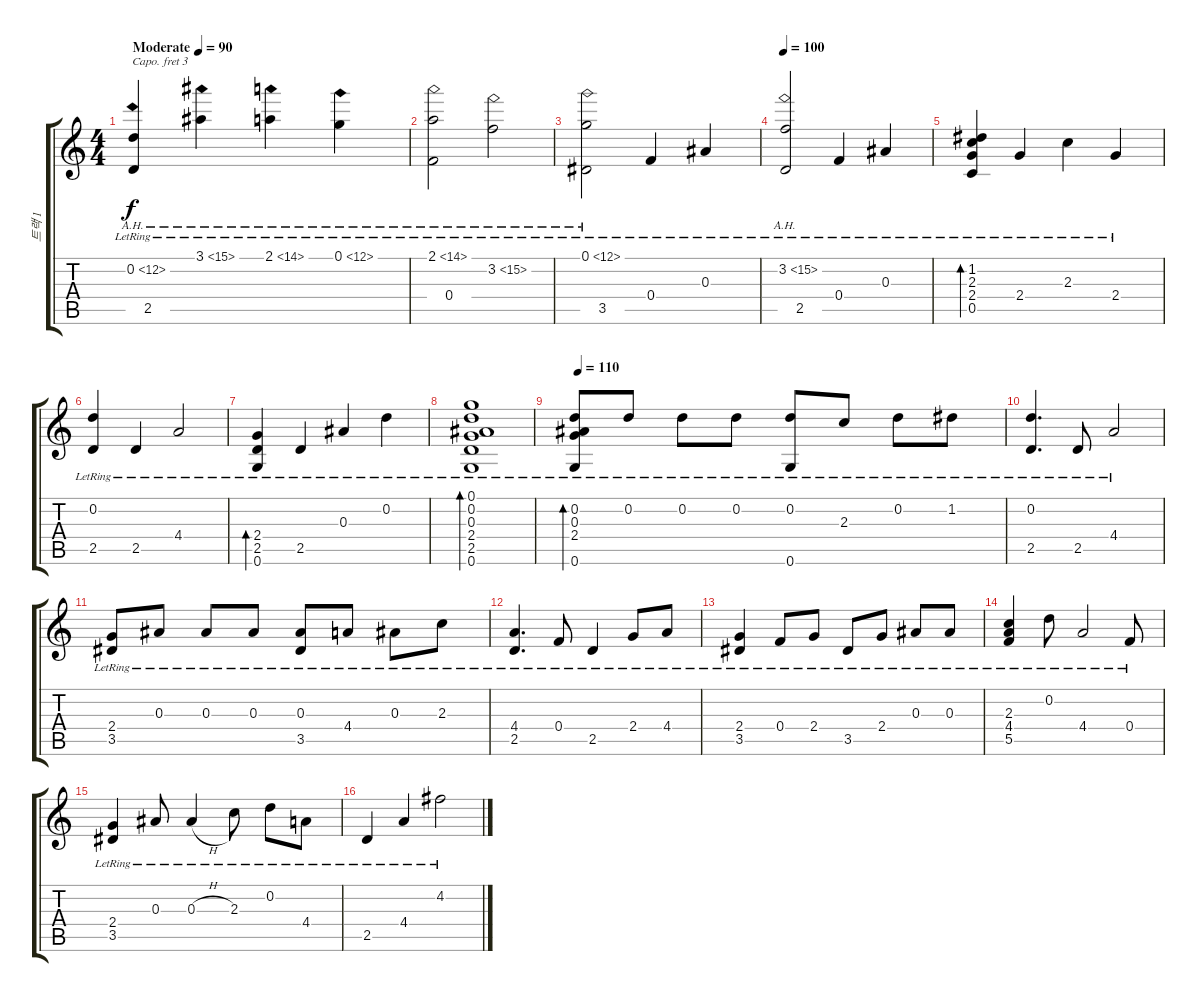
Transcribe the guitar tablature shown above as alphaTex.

\track ("트랙 1" "트랙 1") {instrument acousticguitarsteel}
\staff {score tabs}
\capo 3
\tuning (E4 B3 G3 D3 A2 E2) {hide}
\ts (4 4)
\tempo (90 "Moderate")
\clef g2
\ks c
(0.2{ah 12 lr} 2.5{lr}).4{dy f instrument acousticguitarsteel} 3.1{ah 12 lr}.4 2.1{ah 12 lr}.4 0.1{ah 12 lr}.4 |
(2.1{ah 12 lr} 0.4{lr}).2 3.2{ah 12 lr}.2 |
(0.1{ah 12 lr} 3.5{lr}).2 0.4{lr}.4 0.3{lr}.4 |
\tempo 100
(3.2{ah 12 lr} 2.5{lr}).2 0.4{lr}.4 0.3{lr}.4 |
(1.2{lr} 2.3{lr} 2.4{lr} 0.5{lr}).4{bd 60} 2.4{lr}.4 2.3{lr}.4 2.4{lr}.4 |
(0.2{lr} 2.5{lr}).4 2.5{lr}.4 4.4{lr}.2 |
(2.4{lr} 2.5{lr} 0.6{lr}).4{bd 240} 2.5{lr}.4 0.3{lr}.4 0.2{lr}.4 |
(0.1{lr} 0.2{lr} 0.3{lr} 2.4{lr} 2.5{lr} 0.6{lr}).1{bd 240} |
\tempo 110
(0.2{lr} 0.3{lr} 2.4{lr} 0.6{lr}).8{bd 240} 0.2{lr}.8 0.2{lr}.8 0.2{lr}.8 (0.2{lr} 0.6{lr}).8 2.3{lr}.8 0.2{lr}.8 1.2{lr}.8 |
(0.2{lr} 2.5{lr}).4{d} 2.5{lr}.8 4.4{lr}.2 |
(2.4{lr} 3.5{lr}).8 0.3{lr}.8 0.3{lr}.8 0.3{lr}.8 (0.3{lr} 3.5{lr}).8 4.4{lr}.8 0.3{lr}.8 2.3{lr}.8 |
(4.4{lr} 2.5{lr}).4{d} 0.4{lr}.8 2.5{lr}.4 2.4{lr}.8 4.4{lr}.8 |
(2.4{lr} 3.5{lr}).4 0.4{lr}.8 2.4{lr}.8 3.5{lr}.8 2.4{lr}.8 0.3{lr}.8 0.3{lr}.8 |
(2.3{lr} 4.4{lr} 5.5{lr}).4 0.2{lr}.8 4.4{lr}.2 0.4{lr}.8 |
(2.4{lr} 3.5{lr}).4 0.3{lr}.8 0.3{h lr}.4 2.3{lr}.8 0.2{lr}.8 4.4{lr}.8 |
2.5{lr}.4 4.4{lr}.4 4.2{lr}.2
